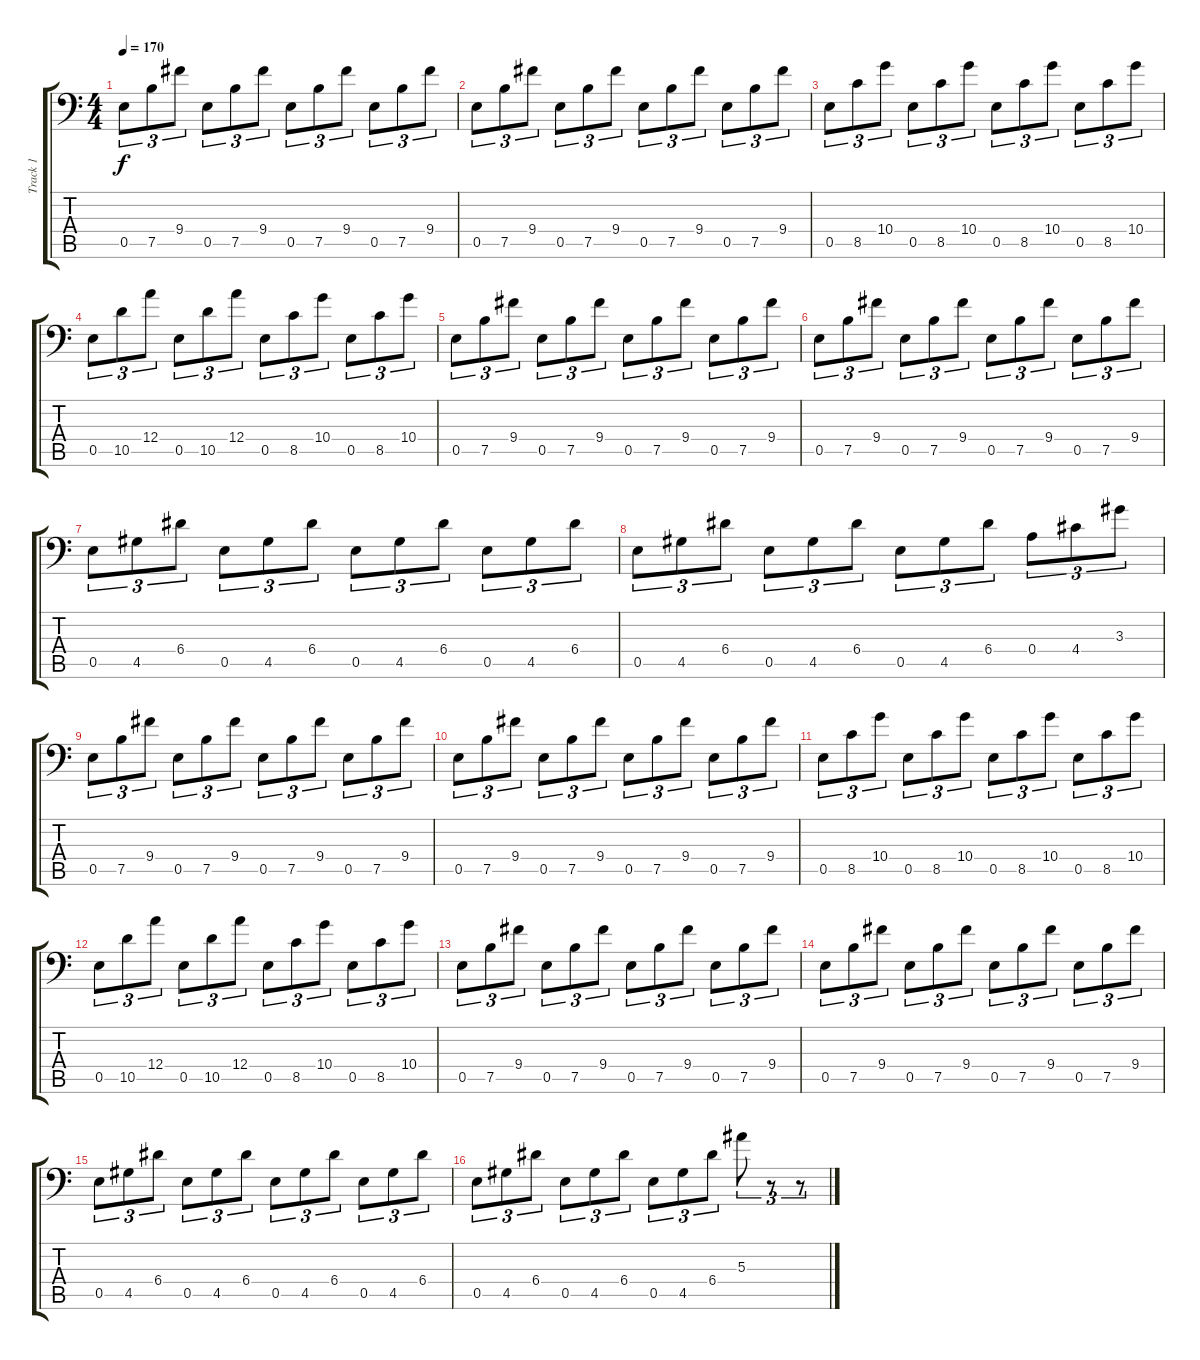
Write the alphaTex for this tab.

\track ("Track 1" "Track 1") {instrument distortionguitar}
\staff {score tabs}
\tuning (D4 A3 F3 A2 E2 A1) {hide}
\ts (4 4)
\tempo 170
\clef f4
\ks c
0.5.8{tu (3 2) dy f} 7.5.8{tu (3 2)} 9.4.8{tu (3 2)} 0.5.8{tu (3 2)} 7.5.8{tu (3 2)} 9.4.8{tu (3 2)} 0.5.8{tu (3 2)} 7.5.8{tu (3 2)} 9.4.8{tu (3 2)} 0.5.8{tu (3 2)} 7.5.8{tu (3 2)} 9.4.8{tu (3 2)} |
0.5.8{tu (3 2)} 7.5.8{tu (3 2)} 9.4.8{tu (3 2)} 0.5.8{tu (3 2)} 7.5.8{tu (3 2)} 9.4.8{tu (3 2)} 0.5.8{tu (3 2)} 7.5.8{tu (3 2)} 9.4.8{tu (3 2)} 0.5.8{tu (3 2)} 7.5.8{tu (3 2)} 9.4.8{tu (3 2)} |
0.5.8{tu (3 2)} 8.5.8{tu (3 2)} 10.4.8{tu (3 2)} 0.5.8{tu (3 2)} 8.5.8{tu (3 2)} 10.4.8{tu (3 2)} 0.5.8{tu (3 2)} 8.5.8{tu (3 2)} 10.4.8{tu (3 2)} 0.5.8{tu (3 2)} 8.5.8{tu (3 2)} 10.4.8{tu (3 2)} |
0.5.8{tu (3 2)} 10.5.8{tu (3 2)} 12.4.8{tu (3 2)} 0.5.8{tu (3 2)} 10.5.8{tu (3 2)} 12.4.8{tu (3 2)} 0.5.8{tu (3 2)} 8.5.8{tu (3 2)} 10.4.8{tu (3 2)} 0.5.8{tu (3 2)} 8.5.8{tu (3 2)} 10.4.8{tu (3 2)} |
0.5.8{tu (3 2)} 7.5.8{tu (3 2)} 9.4.8{tu (3 2)} 0.5.8{tu (3 2)} 7.5.8{tu (3 2)} 9.4.8{tu (3 2)} 0.5.8{tu (3 2)} 7.5.8{tu (3 2)} 9.4.8{tu (3 2)} 0.5.8{tu (3 2)} 7.5.8{tu (3 2)} 9.4.8{tu (3 2)} |
0.5.8{tu (3 2)} 7.5.8{tu (3 2)} 9.4.8{tu (3 2)} 0.5.8{tu (3 2)} 7.5.8{tu (3 2)} 9.4.8{tu (3 2)} 0.5.8{tu (3 2)} 7.5.8{tu (3 2)} 9.4.8{tu (3 2)} 0.5.8{tu (3 2)} 7.5.8{tu (3 2)} 9.4.8{tu (3 2)} |
0.5.8{tu (3 2)} 4.5.8{tu (3 2)} 6.4.8{tu (3 2)} 0.5.8{tu (3 2)} 4.5.8{tu (3 2)} 6.4.8{tu (3 2)} 0.5.8{tu (3 2)} 4.5.8{tu (3 2)} 6.4.8{tu (3 2)} 0.5.8{tu (3 2)} 4.5.8{tu (3 2)} 6.4.8{tu (3 2)} |
0.5.8{tu (3 2)} 4.5.8{tu (3 2)} 6.4.8{tu (3 2)} 0.5.8{tu (3 2)} 4.5.8{tu (3 2)} 6.4.8{tu (3 2)} 0.5.8{tu (3 2)} 4.5.8{tu (3 2)} 6.4.8{tu (3 2)} 0.4.8{tu (3 2)} 4.4.8{tu (3 2)} 3.3.8{tu (3 2)} |
0.5.8{tu (3 2)} 7.5.8{tu (3 2)} 9.4.8{tu (3 2)} 0.5.8{tu (3 2)} 7.5.8{tu (3 2)} 9.4.8{tu (3 2)} 0.5.8{tu (3 2)} 7.5.8{tu (3 2)} 9.4.8{tu (3 2)} 0.5.8{tu (3 2)} 7.5.8{tu (3 2)} 9.4.8{tu (3 2)} |
0.5.8{tu (3 2)} 7.5.8{tu (3 2)} 9.4.8{tu (3 2)} 0.5.8{tu (3 2)} 7.5.8{tu (3 2)} 9.4.8{tu (3 2)} 0.5.8{tu (3 2)} 7.5.8{tu (3 2)} 9.4.8{tu (3 2)} 0.5.8{tu (3 2)} 7.5.8{tu (3 2)} 9.4.8{tu (3 2)} |
0.5.8{tu (3 2)} 8.5.8{tu (3 2)} 10.4.8{tu (3 2)} 0.5.8{tu (3 2)} 8.5.8{tu (3 2)} 10.4.8{tu (3 2)} 0.5.8{tu (3 2)} 8.5.8{tu (3 2)} 10.4.8{tu (3 2)} 0.5.8{tu (3 2)} 8.5.8{tu (3 2)} 10.4.8{tu (3 2)} |
0.5.8{tu (3 2)} 10.5.8{tu (3 2)} 12.4.8{tu (3 2)} 0.5.8{tu (3 2)} 10.5.8{tu (3 2)} 12.4.8{tu (3 2)} 0.5.8{tu (3 2)} 8.5.8{tu (3 2)} 10.4.8{tu (3 2)} 0.5.8{tu (3 2)} 8.5.8{tu (3 2)} 10.4.8{tu (3 2)} |
0.5.8{tu (3 2)} 7.5.8{tu (3 2)} 9.4.8{tu (3 2)} 0.5.8{tu (3 2)} 7.5.8{tu (3 2)} 9.4.8{tu (3 2)} 0.5.8{tu (3 2)} 7.5.8{tu (3 2)} 9.4.8{tu (3 2)} 0.5.8{tu (3 2)} 7.5.8{tu (3 2)} 9.4.8{tu (3 2)} |
0.5.8{tu (3 2)} 7.5.8{tu (3 2)} 9.4.8{tu (3 2)} 0.5.8{tu (3 2)} 7.5.8{tu (3 2)} 9.4.8{tu (3 2)} 0.5.8{tu (3 2)} 7.5.8{tu (3 2)} 9.4.8{tu (3 2)} 0.5.8{tu (3 2)} 7.5.8{tu (3 2)} 9.4.8{tu (3 2)} |
0.5.8{tu (3 2)} 4.5.8{tu (3 2)} 6.4.8{tu (3 2)} 0.5.8{tu (3 2)} 4.5.8{tu (3 2)} 6.4.8{tu (3 2)} 0.5.8{tu (3 2)} 4.5.8{tu (3 2)} 6.4.8{tu (3 2)} 0.5.8{tu (3 2)} 4.5.8{tu (3 2)} 6.4.8{tu (3 2)} |
0.5.8{tu (3 2)} 4.5.8{tu (3 2)} 6.4.8{tu (3 2)} 0.5.8{tu (3 2)} 4.5.8{tu (3 2)} 6.4.8{tu (3 2)} 0.5.8{tu (3 2)} 4.5.8{tu (3 2)} 6.4.8{tu (3 2)} 5.3.8{tu (3 2)} r.8{tu (3 2)} r.8{tu (3 2)}
